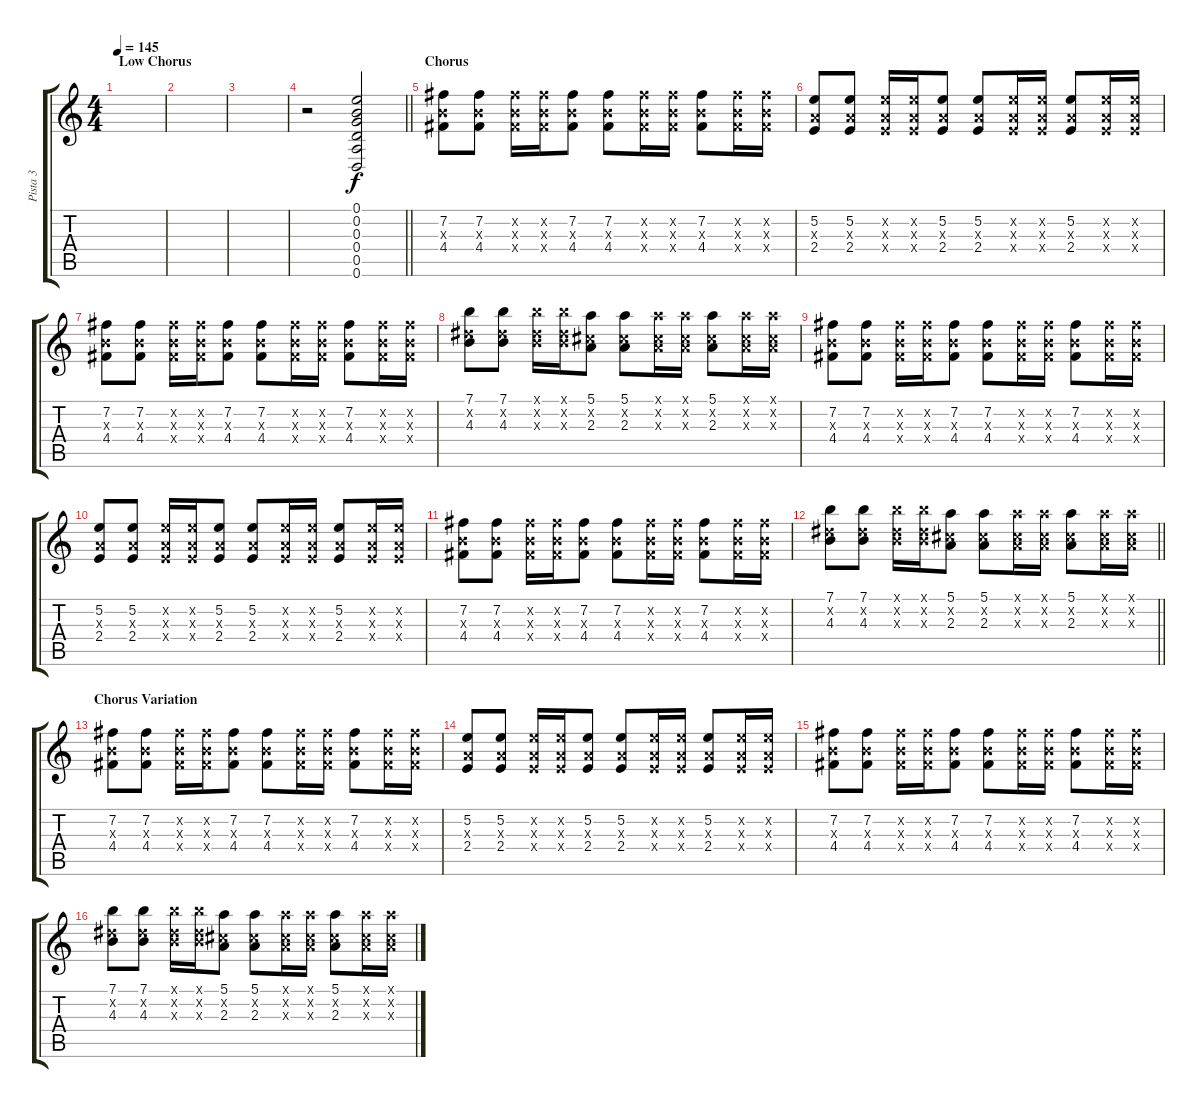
\track ("Pista 3" "Pista 3") {instrument distortionguitar}
\staff {score tabs}
\tuning (E4 B3 G3 D3 A2 D2) {hide}
\ts (4 4)
\section ("" "Low Chorus")
\tempo 145
\clef g2
\ks c
|
|
|
\barLineRight lightlight
r.2 (0.1 0.2 0.3 0.4 0.5 0.6).2{volume 13 instrument gunshot} |
\section ("" "Chorus")
(7.2 4.3{x} 4.4).8{instrument distortionguitar} (7.2 4.3{x} 4.4).8 (7.2{x} 4.3{x} 4.4{x}).16 (7.2{x} 4.3{x} 4.4{x}).16 (7.2 4.3{x} 4.4).8 (7.2 4.3{x} 4.4).8 (7.2{x} 4.3{x} 4.4{x}).16 (7.2{x} 4.3{x} 4.4{x}).16 (7.2 4.3{x} 4.4).8 (7.2{x} 4.3{x} 4.4{x}).16 (7.2{x} 4.3{x} 4.4{x}).16 |
(5.2 2.3{x} 2.4).8 (5.2 2.3{x} 2.4).8 (5.2{x} 2.3{x} 2.4{x}).16 (5.2{x} 2.3{x} 2.4{x}).16 (5.2 2.3{x} 2.4).8 (5.2 2.3{x} 2.4).8 (5.2{x} 2.3{x} 2.4{x}).16 (5.2{x} 2.3{x} 2.4{x}).16 (5.2 2.3{x} 2.4).8 (5.2{x} 2.3{x} 2.4{x}).16 (5.2{x} 2.3{x} 2.4{x}).16 |
(7.2 4.3{x} 4.4).8 (7.2 4.3{x} 4.4).8 (7.2{x} 4.3{x} 4.4{x}).16 (7.2{x} 4.3{x} 4.4{x}).16 (7.2 4.3{x} 4.4).8 (7.2 4.3{x} 4.4).8 (7.2{x} 4.3{x} 4.4{x}).16 (7.2{x} 4.3{x} 4.4{x}).16 (7.2 4.3{x} 4.4).8 (7.2{x} 4.3{x} 4.4{x}).16 (7.2{x} 4.3{x} 4.4{x}).16 |
(7.1 4.2{x} 4.3).8 (7.1 4.2{x} 4.3).8 (7.1{x} 4.2{x} 4.3{x}).16 (7.1{x} 4.2{x} 4.3{x}).16 (5.1 2.2{x} 2.3).8 (5.1 2.2{x} 2.3).8 (5.1{x} 2.2{x} 2.3{x}).16 (5.1{x} 2.2{x} 2.3{x}).16 (5.1 2.2{x} 2.3).8 (5.1{x} 2.2{x} 2.3{x}).16 (5.1{x} 2.2{x} 2.3{x}).16 |
(7.2 4.3{x} 4.4).8 (7.2 4.3{x} 4.4).8 (7.2{x} 4.3{x} 4.4{x}).16 (7.2{x} 4.3{x} 4.4{x}).16 (7.2 4.3{x} 4.4).8 (7.2 4.3{x} 4.4).8 (7.2{x} 4.3{x} 4.4{x}).16 (7.2{x} 4.3{x} 4.4{x}).16 (7.2 4.3{x} 4.4).8 (7.2{x} 4.3{x} 4.4{x}).16 (7.2{x} 4.3{x} 4.4{x}).16 |
(5.2 2.3{x} 2.4).8 (5.2 2.3{x} 2.4).8 (5.2{x} 2.3{x} 2.4{x}).16 (5.2{x} 2.3{x} 2.4{x}).16 (5.2 2.3{x} 2.4).8 (5.2 2.3{x} 2.4).8 (5.2{x} 2.3{x} 2.4{x}).16 (5.2{x} 2.3{x} 2.4{x}).16 (5.2 2.3{x} 2.4).8 (5.2{x} 2.3{x} 2.4{x}).16 (5.2{x} 2.3{x} 2.4{x}).16 |
(7.2 4.3{x} 4.4).8 (7.2 4.3{x} 4.4).8 (7.2{x} 4.3{x} 4.4{x}).16 (7.2{x} 4.3{x} 4.4{x}).16 (7.2 4.3{x} 4.4).8 (7.2 4.3{x} 4.4).8 (7.2{x} 4.3{x} 4.4{x}).16 (7.2{x} 4.3{x} 4.4{x}).16 (7.2 4.3{x} 4.4).8 (7.2{x} 4.3{x} 4.4{x}).16 (7.2{x} 4.3{x} 4.4{x}).16 |
\barLineRight lightlight
(7.1 4.2{x} 4.3).8 (7.1 4.2{x} 4.3).8 (7.1{x} 4.2{x} 4.3{x}).16 (7.1{x} 4.2{x} 4.3{x}).16 (5.1 2.2{x} 2.3).8 (5.1 2.2{x} 2.3).8 (5.1{x} 2.2{x} 2.3{x}).16 (5.1{x} 2.2{x} 2.3{x}).16 (5.1 2.2{x} 2.3).8 (5.1{x} 2.2{x} 2.3{x}).16 (5.1{x} 2.2{x} 2.3{x}).16 |
\section ("" "Chorus Variation")
(7.2 4.3{x} 4.4).8 (7.2 4.3{x} 4.4).8 (7.2{x} 4.3{x} 4.4{x}).16 (7.2{x} 4.3{x} 4.4{x}).16 (7.2 4.3{x} 4.4).8 (7.2 4.3{x} 4.4).8 (7.2{x} 4.3{x} 4.4{x}).16 (7.2{x} 4.3{x} 4.4{x}).16 (7.2 4.3{x} 4.4).8 (7.2{x} 4.3{x} 4.4{x}).16 (7.2{x} 4.3{x} 4.4{x}).16 |
(5.2 2.3{x} 2.4).8 (5.2 2.3{x} 2.4).8 (5.2{x} 2.3{x} 2.4{x}).16 (5.2{x} 2.3{x} 2.4{x}).16 (5.2 2.3{x} 2.4).8 (5.2 2.3{x} 2.4).8 (5.2{x} 2.3{x} 2.4{x}).16 (5.2{x} 2.3{x} 2.4{x}).16 (5.2 2.3{x} 2.4).8 (5.2{x} 2.3{x} 2.4{x}).16 (5.2{x} 2.3{x} 2.4{x}).16 |
(7.2 4.3{x} 4.4).8 (7.2 4.3{x} 4.4).8 (7.2{x} 4.3{x} 4.4{x}).16 (7.2{x} 4.3{x} 4.4{x}).16 (7.2 4.3{x} 4.4).8 (7.2 4.3{x} 4.4).8 (7.2{x} 4.3{x} 4.4{x}).16 (7.2{x} 4.3{x} 4.4{x}).16 (7.2 4.3{x} 4.4).8 (7.2{x} 4.3{x} 4.4{x}).16 (7.2{x} 4.3{x} 4.4{x}).16 |
(7.1 4.2{x} 4.3).8 (7.1 4.2{x} 4.3).8 (7.1{x} 4.2{x} 4.3{x}).16 (7.1{x} 4.2{x} 4.3{x}).16 (5.1 2.2{x} 2.3).8 (5.1 2.2{x} 2.3).8 (5.1{x} 2.2{x} 2.3{x}).16 (5.1{x} 2.2{x} 2.3{x}).16 (5.1 2.2{x} 2.3).8 (5.1{x} 2.2{x} 2.3{x}).16 (5.1{x} 2.2{x} 2.3{x}).16
